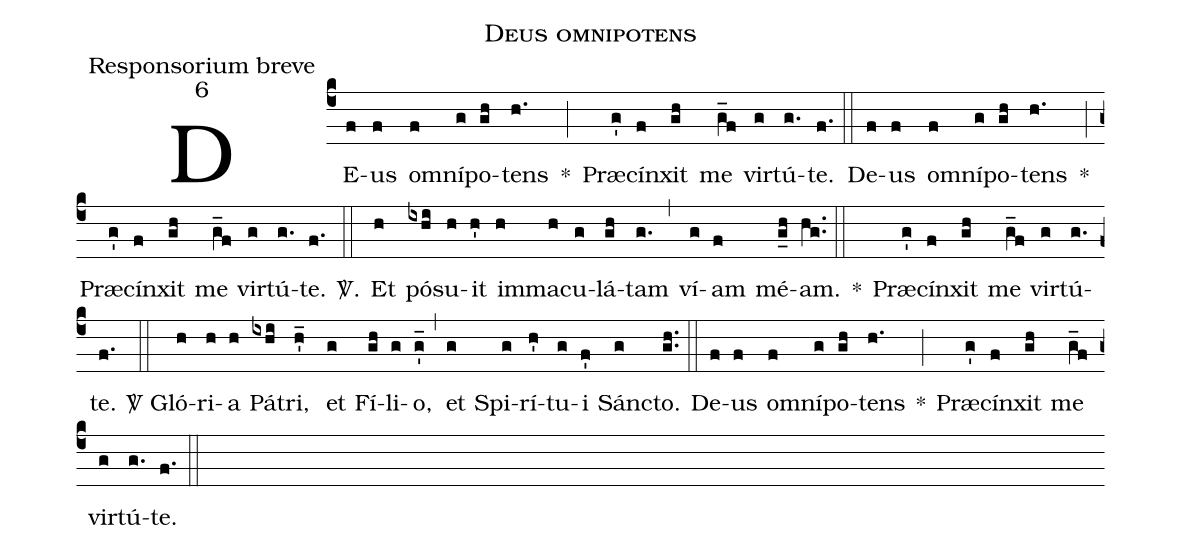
name:Deus omnipotens;
office-part:Responsorium breve;
mode:6;
%%
(c4) DE(f)us(f) o(f)mní(g)po(gh)tens(h.) *(;) Præ(g')cí(f)nxit(gh) me(g_f) vir(g)tú(g.)te.(f.) (::)
De(f)us(f) o(f)mní(g)po(gh)tens(h.) *(;) Præ(g')cí(f)nxit(gh) me(g_f) vir(g)tú(g.)te.(f.)
<sp>V/</sp>.(::) Et(h) pó(ixhi)su(h)it(h') im(h)ma(h)cu(g)lá(gh)tam(g.) (,) ví(g)am(f) mé(g_h)am.(hg..) (::)
*() Præ(g')cí(f)nxit(gh) me(g_f) vir(g)tú(g.)te.(f.) (::)
<sp>V/</sp> Gló(h)ri(h)a(h) Pá(ixhi)tri, (h'_) et(g) Fí(gh)li(g)o,(g'_) (,) et(g) Spi(g)rí(h')tu(g)i(f') Sánc(g)to.(gh..) (::)
De(f)us(f) o(f)mní(g)po(gh)tens(h.) *(;) Præ(g')cí(f)nxit(gh) me(g_f) vir(g)tú(g.)te.(f.) (::)
